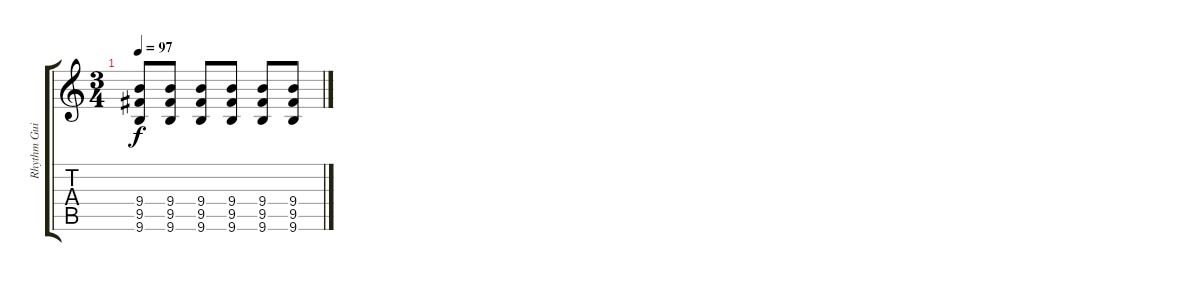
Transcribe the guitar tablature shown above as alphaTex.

\track ("Rhythm Guitars" "Rhythm Gui") {instrument electricguitarjazz}
\staff {score tabs}
\tuning (E4 B3 G3 D3 A2 D2) {hide}
\ts (3 4)
\tempo 97
\clef g2
\ks c
(9.4 9.5 9.6).8{dy f} (9.4 9.5 9.6).8 (9.4 9.5 9.6).8 (9.4 9.5 9.6).8 (9.4 9.5 9.6).8 (9.4 9.5 9.6).8
